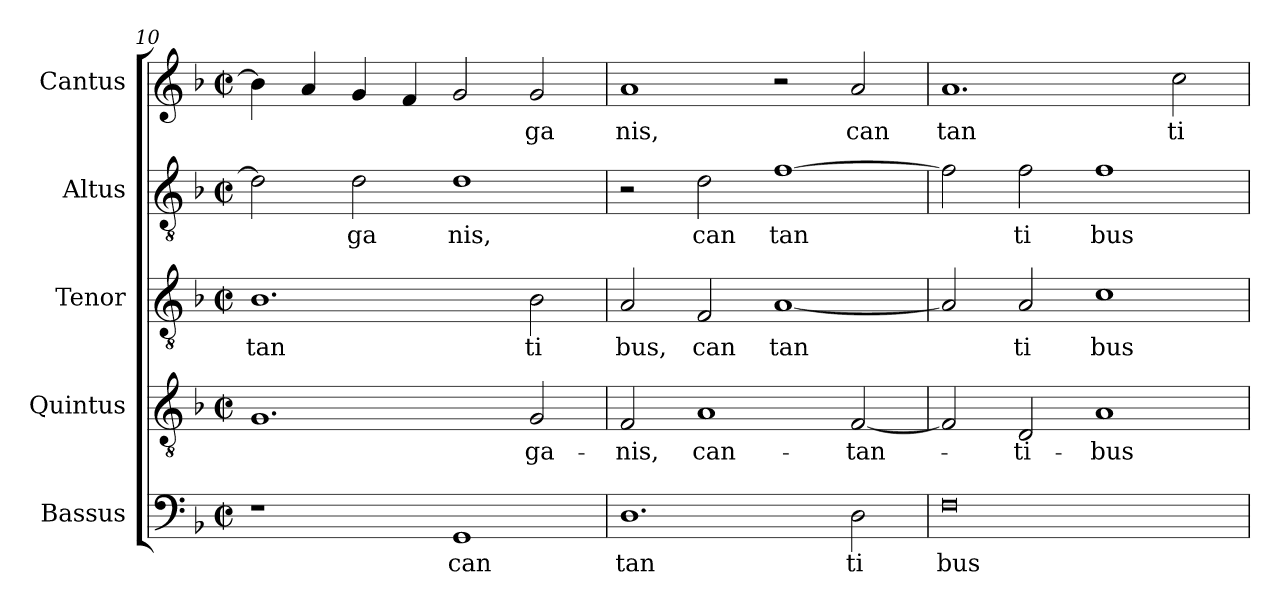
**kern	**text	**kern	**text	**kern	**text	**kern	**text	**kern	**text
*part5	*part5	*part4	*part4	*part3	*part3	*part2	*part2	*part1	*part1
*staff5	*staff5	*staff4	*staff4	*staff3	*staff3	*staff2	*staff2	*staff1	*staff1
*I"Bassus	*	*I"Quintus	*	*I"Tenor	*	*I"Altus	*	*I"Cantus	*
*clefF4	*	*clefGv2	*	*clefGv2	*	*clefGv2	*	*clefG2	*
*k[b-]	*	*k[b-]	*	*k[b-]	*	*k[b-]	*	*k[b-]	*
*F:	*	*F:	*	*F:	*	*F:	*	*F:	*
*M2/2	*	*M2/2	*	*M2/2	*	*M2/2	*	*M2/2	*
*met(c|)	*	*met(c|)	*	*met(c|)	*	*met(c|)	*	*met(c|)	*
=10	=10	=10	=10	=10	=10	=10	=10	=10	=10
!	!	!	!	!	!LO:LY:b:cj	!	!	!	!
1r	.	1.G	.	1.B-	tan	2d\]	.	4b-\]	.
.	.	.	.	.	.	.	.	4a/	.
!	!	!	!	!	!	!	!LO:LY:b:cj	!	!
.	.	.	.	.	.	2d\	ga	4g/	.
.	.	.	.	.	.	.	.	4f/	.
!	!LO:LY:b:cj	!	!	!	!	!	!LO:LY:b:cj	!	!
1GG	can	.	.	.	.	1d	nis,	2g/	.
!	!	!	!LO:LY:b:cj	!	!LO:LY:b:cj	!	!	!	!LO:LY:b:cj
.	.	2G/	-ga-	2B-\	ti	.	.	2g/	ga
=11	=11	=11	=11	=11	=11	=11	=11	=11	=11
!	!LO:LY:b:cj	!	!LO:LY:b:cj	!	!LO:LY:b:cj	!	!	!	!LO:LY:b:cj
1.D	tan	2F/	-nis,	2A/	bus,	2r	.	1a	nis,
!	!	!	!LO:LY:b:cj	!	!LO:LY:b:cj	!	!LO:LY:b:cj	!	!
.	.	1A	can-	2F/	can	2d\	can	.	.
!	!	!	!	!	!LO:LY:b:cj	!	!LO:LY:b:cj	!	!
.	.	.	.	[<1A	tan	[>1f	tan	2r	.
!	!LO:LY:b:cj	!	!LO:LY:b	!	!	!	!	!	!LO:LY:b:cj
2D\	ti	[<2F/	-tan-	.	.	.	.	2a/	can
=12	=12	=12	=12	=12	=12	=12	=12	=12	=12
!	!LO:LY:b:cj	!	!	!	!	!	!	!	!LO:LY:b:cj
0F	bus	2F/]	.	2A/]	.	2f\]	.	1.a	tan
!	!	!	!LO:LY:b:cj	!	!LO:LY:b:cj	!	!LO:LY:b:cj	!	!
.	.	2D/	-ti-	2A/	ti	2f\	ti	.	.
!	!	!	!LO:LY:b:cj	!	!LO:LY:b:cj	!	!LO:LY:b:cj	!	!
.	.	1A	-bus	1c	bus	1f	bus	.	.
!	!	!	!	!	!	!	!	!	!LO:LY:b:cj
.	.	.	.	.	.	.	.	2cc\	ti
=	=	=	=	=	=	=	=	=	=
*-	*-	*-	*-	*-	*-	*-	*-	*-	*-
